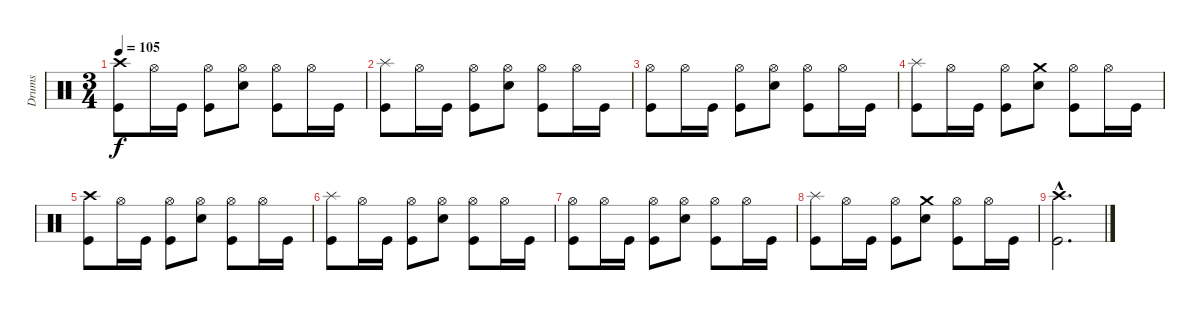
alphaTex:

\track ("Drums" "Drums") {instrument percussion}
\staff {score}
\articulation defaults
\ts (3 4)
\tempo 105
\clef neutral
\ks c
("Crash high (hit)" "Kick (hit)").8{dy f} "Hi-Hat (open)".16 "Kick (hit)".16 ("Hi-Hat (open)" "Kick (hit)").8 ("Hi-Hat (open)" "Electric Snare (hit)").8 ("Hi-Hat (open)" "Kick (hit)").8 "Hi-Hat (open)".16 "Kick (hit)".16 |
("Splash (hit)" "Kick (hit)").8 "Hi-Hat (open)".16 "Kick (hit)".16 ("Hi-Hat (open)" "Kick (hit)").8 ("Hi-Hat (open)" "Electric Snare (hit)").8 ("Hi-Hat (open)" "Kick (hit)").8 "Hi-Hat (open)".16 "Kick (hit)".16 |
("Hi-Hat (open)" "Kick (hit)").8 "Hi-Hat (open)".16 "Kick (hit)".16 ("Hi-Hat (open)" "Kick (hit)").8 ("Hi-Hat (open)" "Electric Snare (hit)").8 ("Hi-Hat (open)" "Kick (hit)").8 "Hi-Hat (open)".16 "Kick (hit)".16 |
("Splash (hit)" "Kick (hit)").8 "Hi-Hat (open)".16 "Kick (hit)".16 ("Hi-Hat (open)" "Kick (hit)").8 ("Crash medium (hit)" "Electric Snare (hit)").8 ("Hi-Hat (open)" "Kick (hit)").8 "Hi-Hat (open)".16 "Kick (hit)".16 |
("Crash high (hit)" "Kick (hit)").8 "Hi-Hat (open)".16 "Kick (hit)".16 ("Hi-Hat (open)" "Kick (hit)").8 ("Hi-Hat (open)" "Electric Snare (hit)").8 ("Hi-Hat (open)" "Kick (hit)").8 "Hi-Hat (open)".16 "Kick (hit)".16 |
("Splash (hit)" "Kick (hit)").8 "Hi-Hat (open)".16 "Kick (hit)".16 ("Hi-Hat (open)" "Kick (hit)").8 ("Hi-Hat (open)" "Electric Snare (hit)").8 ("Hi-Hat (open)" "Kick (hit)").8 "Hi-Hat (open)".16 "Kick (hit)".16 |
("Hi-Hat (open)" "Kick (hit)").8 "Hi-Hat (open)".16 "Kick (hit)".16 ("Hi-Hat (open)" "Kick (hit)").8 ("Hi-Hat (open)" "Electric Snare (hit)").8 ("Hi-Hat (open)" "Kick (hit)").8 "Hi-Hat (open)".16 "Kick (hit)".16 |
("Splash (hit)" "Kick (hit)").8 "Hi-Hat (open)".16 "Kick (hit)".16 ("Hi-Hat (open)" "Kick (hit)").8 ("Crash medium (hit)" "Electric Snare (hit)").8 ("Hi-Hat (open)" "Kick (hit)").8 "Hi-Hat (open)".16 "Kick (hit)".16 |
("Crash high (hit)"{hac} "Kick (hit)"{hac}).2{d}
